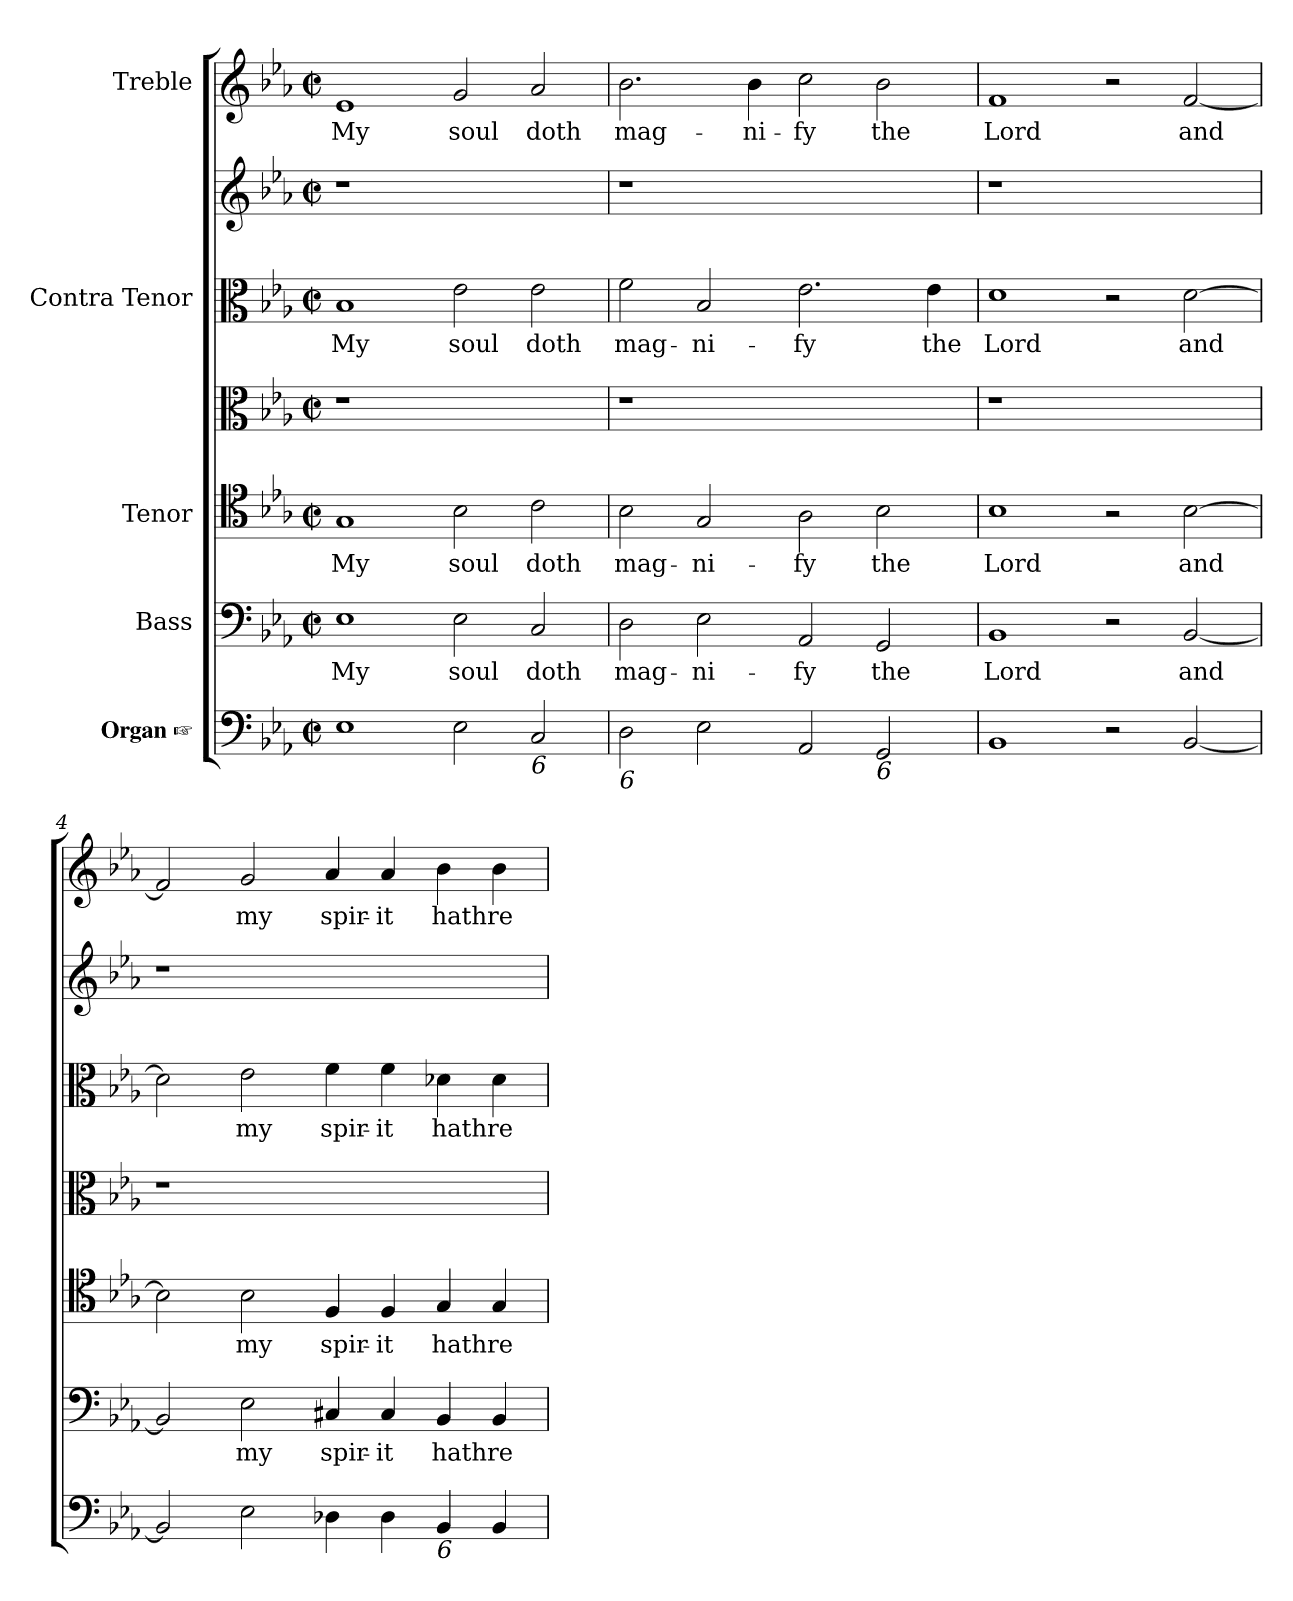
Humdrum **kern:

**kern	**kern	**text	**kern	**text	**kern	**kern	**text	**kern	**kern	**text
*part7	*part6	*part6	*part5	*part5	*part4	*part3	*part3	*part2	*part1	*part1
*staff7	*staff6	*staff6	*staff5	*staff5	*staff4	*staff3	*staff3	*staff2	*staff1	*staff1
*I"Organ     ☞	*I"Bass	*	*I"Tenor	*	*	*I"Contra Tenor	*	*	*I"Treble	*
*clefF4	*clefF4	*	*clefC4	*	*clefC3	*clefC3	*	*clefG2	*clefG2	*
*k[b-e-a-]	*k[b-e-a-]	*	*k[b-e-a-]	*	*k[b-e-a-]	*k[b-e-a-]	*	*k[b-e-a-]	*k[b-e-a-]	*
*c:	*c:	*	*c:	*	*c:	*c:	*	*c:	*c:	*
*M2/2	*M2/2	*	*M2/2	*	*M2/2	*M2/2	*	*M2/2	*M2/2	*
*met(c|)	*met(c|)	*	*met(c|)	*	*met(c|)	*met(c|)	*	*met(c|)	*met(c|)	*
=1	=1	=1	=1	=1	=1	=1	=1	=1	=1	=1
!	!	!LO:LY:b	!	!LO:LY:b	!	!	!LO:LY:b	!	!	!LO:LY:b
1E-	1E-	My	1G	My	1r	1B-	My	1r	1e-	My
!	!	!LO:LY:b	!	!LO:LY:b	!	!	!LO:LY:b	!	!	!LO:LY:b
2E-\	2E-\	soul	2B-\	soul	1ryy	2e-\	soul	1ryy	2g/	soul
!LO:TX:b:i:t=6	!	!	!	!	!	!	!	!	!	!
!	!	!LO:LY:b	!	!LO:LY:b	!	!	!LO:LY:b	!	!	!LO:LY:b
2C/	2C/	doth	2c\	doth	.	2e-\	doth	.	2a-/	doth
=2	=2	=2	=2	=2	=2	=2	=2	=2	=2	=2
!LO:TX:b:i:t=6	!	!	!	!	!	!	!	!	!	!
!	!	!LO:LY:b	!	!LO:LY:b	!	!	!LO:LY:b	!	!	!LO:LY:b
2D\	2D\	mag-	2B-\	mag-	1r	2f\	mag-	1r	2.b-\	mag-
!	!	!LO:LY:b	!	!LO:LY:b	!	!	!LO:LY:b	!	!	!
2E-\	2E-\	-ni-	2G/	-ni-	.	2B-/	-ni-	.	.	.
!	!	!	!	!	!	!	!	!	!	!LO:LY:b
.	.	.	.	.	.	.	.	.	4b-\	-ni-
!	!	!LO:LY:b	!	!LO:LY:b	!	!	!LO:LY:b	!	!	!LO:LY:b
2AA-/	2AA-/	-fy	2A-\	-fy	1ryy	2.e-\	-fy	1ryy	2cc\	-fy
!LO:TX:b:i:t=6	!	!	!	!	!	!	!	!	!	!
!	!	!LO:LY:b	!	!LO:LY:b	!	!	!	!	!	!LO:LY:b
2GG/	2GG/	the	2B-\	the	.	.	.	.	2b-\	the
!	!	!	!	!	!	!	!LO:LY:b	!	!	!
.	.	.	.	.	.	4e-\	the	.	.	.
=3	=3	=3	=3	=3	=3	=3	=3	=3	=3	=3
!	!	!LO:LY:b	!	!LO:LY:b	!	!	!LO:LY:b	!	!	!LO:LY:b
1BB-	1BB-	Lord	1B-	Lord	1r	1d	Lord	1r	1f	Lord
2r	2r	.	2r	.	1ryy	2r	.	1ryy	2r	.
!	!	!LO:LY:b	!	!LO:LY:b	!	!	!LO:LY:b	!	!	!LO:LY:b
[2BB-/	[2BB-/	and	[2B-\	and	.	[2d\	and	.	[2f/	and
!!LO:LB:g=z
=4	=4	=4	=4	=4	=4	=4	=4	=4	=4	=4
2BB-/]	2BB-/]	.	2B-\]	.	1r	2d\]	.	1r	2f/]	.
!	!	!LO:LY:b	!	!LO:LY:b	!	!	!LO:LY:b	!	!	!LO:LY:b
2E-\	2E-\	my	2B-\	my	.	2e-\	my	.	2g/	my
!	!	!LO:LY:b	!	!LO:LY:b	!	!	!LO:LY:b	!	!	!LO:LY:b
4D-X\	4C#X/	spir-	4F/	spir-	1ryy	4f\	spir-	1ryy	4a-/	spir-
!	!	!LO:LY:b	!	!LO:LY:b	!	!	!LO:LY:b	!	!	!LO:LY:b
4D-\	4C#/	-it	4F/	-it	.	4f\	-it	.	4a-/	-it
!LO:TX:b:i:t=6	!	!	!	!	!	!	!	!	!	!
!	!	!LO:LY:b	!	!LO:LY:b	!	!	!LO:LY:b	!	!	!LO:LY:b
4BB-/	4BB-/	hath	4G/	hath	.	4d-X\	hath	.	4b-\	hath
!	!	!LO:LY:b	!	!LO:LY:b	!	!	!LO:LY:b	!	!	!LO:LY:b
4BB-/	4BB-/	re-	4G/	re-	.	4d-\	re-	.	4b-\	re-
=	=	=	=	=	=	=	=	=	=	=
*-	*-	*-	*-	*-	*-	*-	*-	*-	*-	*-
